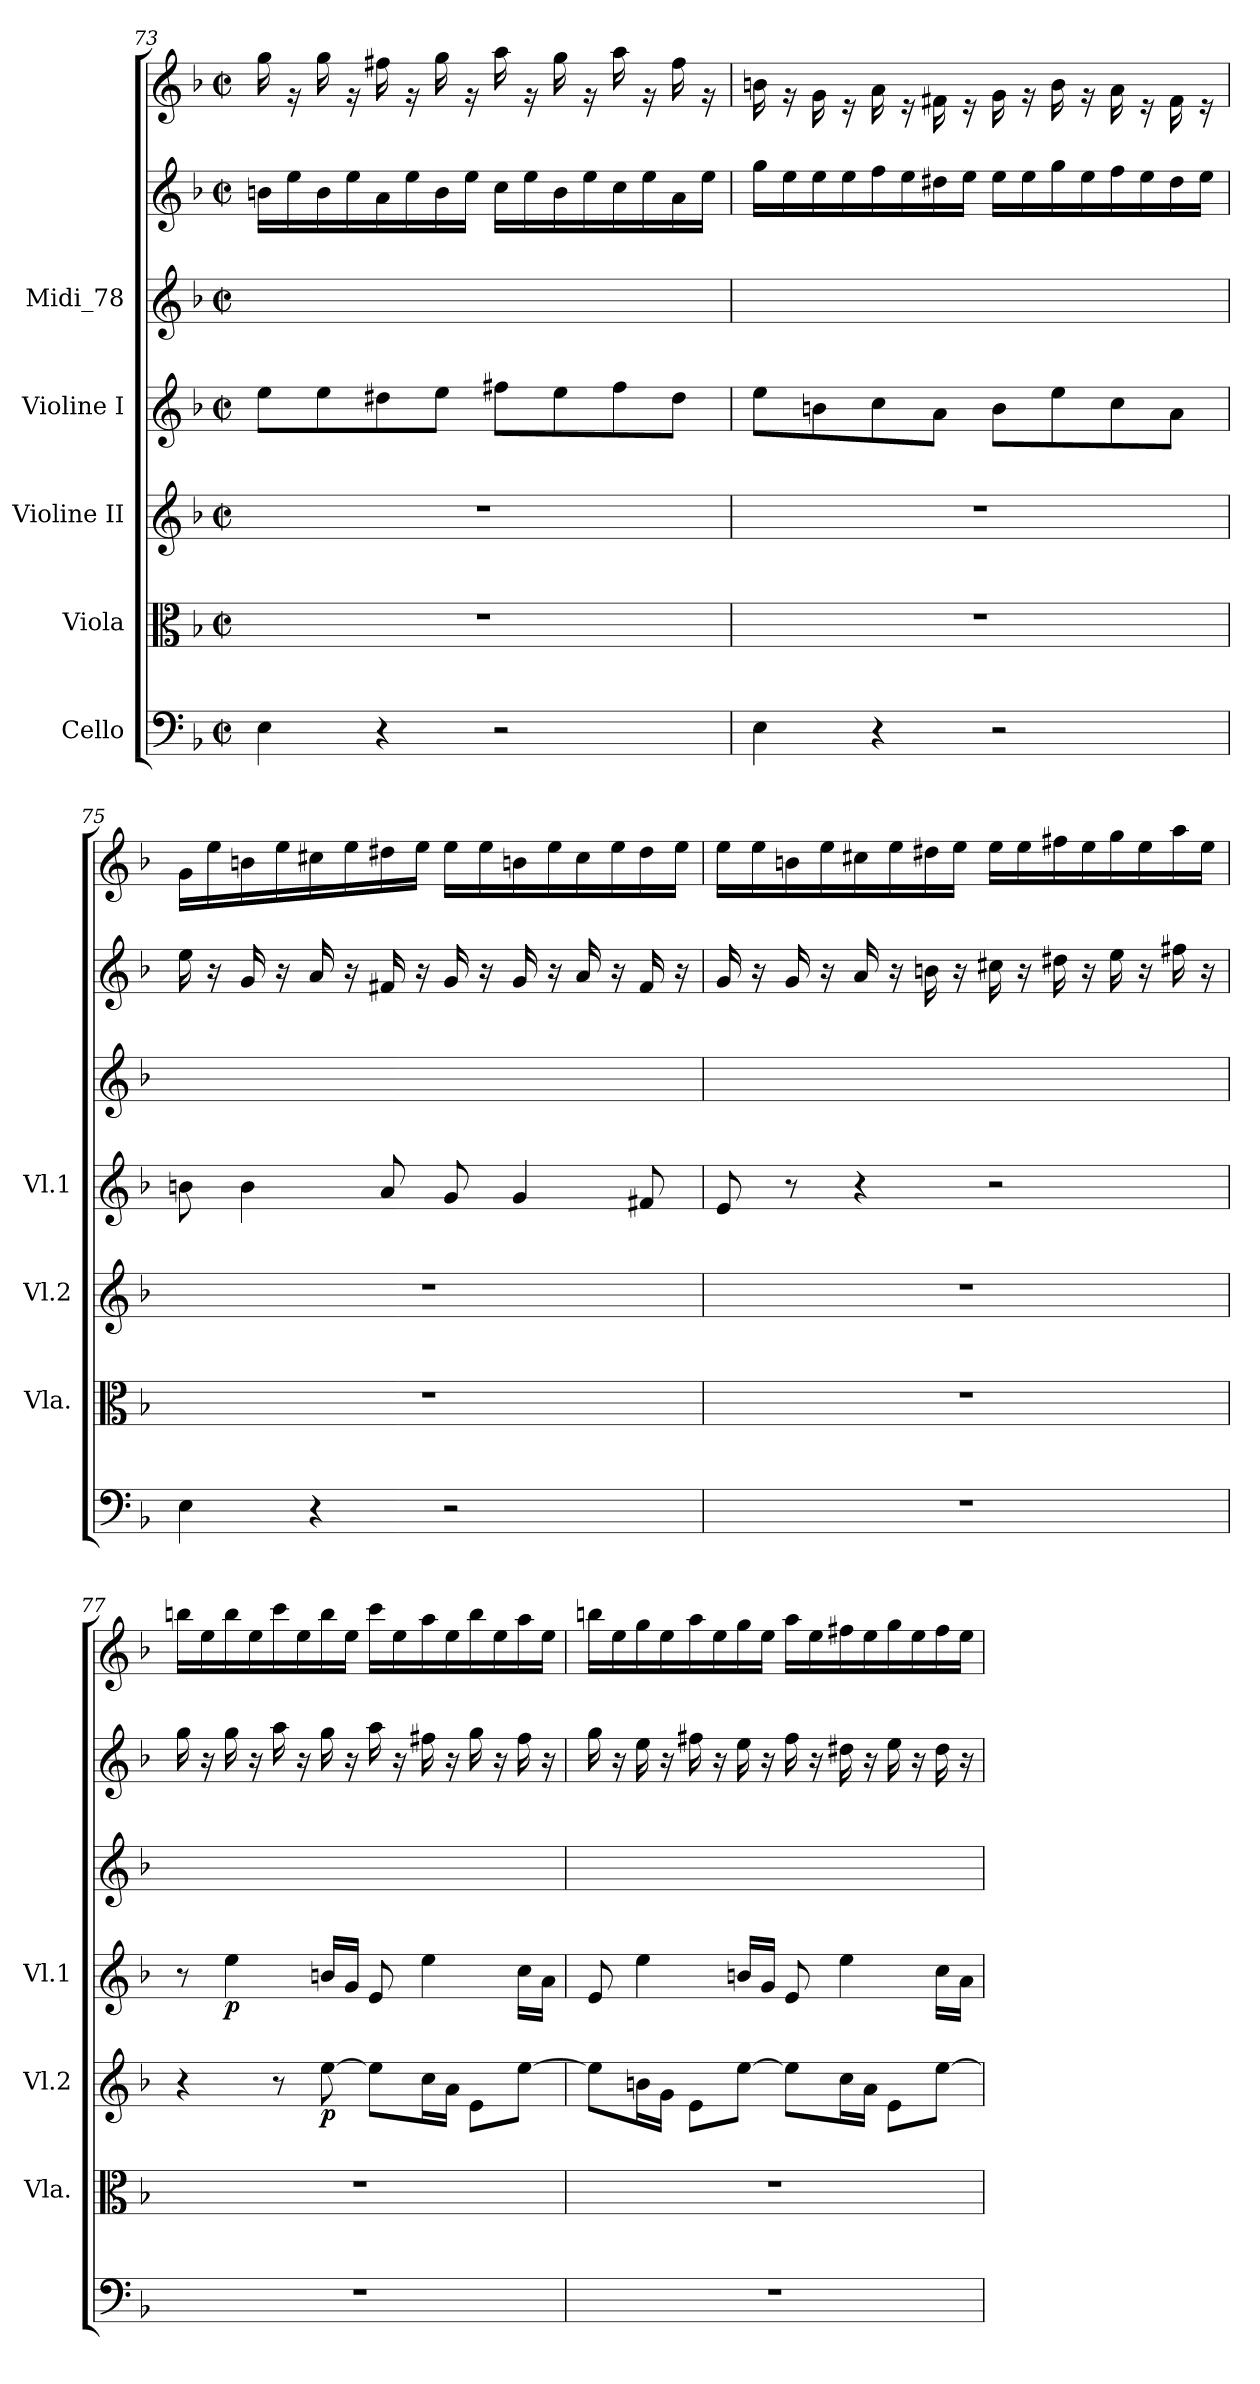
**kern	**kern	**kern	**dynam	**kern	**dynam	**kern	**kern	**kern
*part5	*part4	*part3	*part3	*part2	*part2	*part1	*part1	*part1
*staff7	*staff6	*staff5	*staff5	*staff4	*staff4	*staff3	*staff2	*staff1
*I"Cello	*I"Viola	*I"Violine II	*	*I"Violine I	*	*I"Midi_78	*	*
*	*I'Vla.	*I'Vl.2	*	*I'Vl.1	*	*	*	*
*clefF4	*clefC3	*clefG2	*	*clefG2	*	*clefG2	*clefG2	*clefG2
*k[b-]	*k[b-]	*k[b-]	*	*k[b-]	*	*k[b-]	*k[b-]	*k[b-]
*F:	*F:	*F:	*	*F:	*	*F:	*F:	*F:
*M2/2	*M2/2	*M2/2	*	*M2/2	*	*M2/2	*M2/2	*M2/2
*met(c|)	*met(c|)	*met(c|)	*	*met(c|)	*	*met(c|)	*met(c|)	*met(c|)
=73	=73	=73	=73	=73	=73	=73	=73	=73
*	*	*	*	*	*	*	*	*^
4E\	1r	1r	.	8ee\L	.	1ryy	16bn\LL	1ryy	16gg\
.	.	.	.	.	.	.	16ee\	.	16r
.	.	.	.	8ee\	.	.	16b\	.	16gg\
.	.	.	.	.	.	.	16ee\	.	16r
4r	.	.	.	8dd#X\	.	.	16a\	.	16ff#X\
.	.	.	.	.	.	.	16ee\	.	16r
.	.	.	.	8ee\J	.	.	16b\	.	16gg\
.	.	.	.	.	.	.	16ee\JJ	.	16r
2r	.	.	.	8ff#X\L	.	.	16cc\LL	.	16aa\
.	.	.	.	.	.	.	16ee\	.	16r
.	.	.	.	8ee\	.	.	16b\	.	16gg\
.	.	.	.	.	.	.	16ee\	.	16r
.	.	.	.	8ff#\	.	.	16cc\	.	16aa\
.	.	.	.	.	.	.	16ee\	.	16r
.	.	.	.	8dd#\J	.	.	16a\	.	16ff#\
.	.	.	.	.	.	.	16ee\JJ	.	16r
!!LO:PB:g=z	!!
=74	=74	=74	=74	=74	=74	=74	=74	=74	=74
4E\	1r	1r	.	8ee\L	.	1ryy	16gg\LL	1ryy	16bn\
.	.	.	.	.	.	.	16ee\	.	16r
.	.	.	.	8bn\	.	.	16ee\	.	16g\
.	.	.	.	.	.	.	16ee\	.	16r
4r	.	.	.	8cc\	.	.	16ff\	.	16a\
.	.	.	.	.	.	.	16ee\	.	16r
.	.	.	.	8a\J	.	.	16dd#X\	.	16f#X\
.	.	.	.	.	.	.	16ee\JJ	.	16r
2r	.	.	.	8b\L	.	.	16ee\LL	.	16g\
.	.	.	.	.	.	.	16ee\	.	16r
.	.	.	.	8ee\	.	.	16gg\	.	16b\
.	.	.	.	.	.	.	16ee\	.	16r
.	.	.	.	8cc\	.	.	16ff\	.	16a\
.	.	.	.	.	.	.	16ee\	.	16r
.	.	.	.	8a\J	.	.	16dd#\	.	16f#i\
.	.	.	.	.	.	.	16ee\JJ	.	16r
=75	=75	=75	=75	=75	=75	=75	=75	=75	=75
4E\	1r	1r	.	8bn\	.	1ryy	16ee\	1ryy	16g\LL
.	.	.	.	.	.	.	16r	.	16ee\
.	.	.	.	4b\	.	.	16g/	.	16bn\
.	.	.	.	.	.	.	16r	.	16ee\
4r	.	.	.	.	.	.	16a/	.	16cc#X\
.	.	.	.	.	.	.	16r	.	16ee\
.	.	.	.	8a/	.	.	16f#X/	.	16dd#X\
.	.	.	.	.	.	.	16r	.	16ee\JJ
2r	.	.	.	8g/	.	.	16g/	.	16ee\LL
.	.	.	.	.	.	.	16r	.	16ee\
.	.	.	.	4g/	.	.	16g/	.	16bni\
.	.	.	.	.	.	.	16r	.	16ee\
.	.	.	.	.	.	.	16a/	.	16cc#i\
.	.	.	.	.	.	.	16r	.	16ee\
.	.	.	.	8f#X/	.	.	16f#i/	.	16dd#i\
.	.	.	.	.	.	.	16r	.	16ee\JJ
!!LO:LB:g=z	!!
=76	=76	=76	=76	=76	=76	=76	=76	=76	=76
1r	1r	1r	.	8e/	.	1ryy	16g/	1ryy	16ee\LL
.	.	.	.	.	.	.	16r	.	16ee\
.	.	.	.	8r	.	.	16g/	.	16bn\
.	.	.	.	.	.	.	16r	.	16ee\
.	.	.	.	4r	.	.	16a/	.	16cc#X\
.	.	.	.	.	.	.	16r	.	16ee\
.	.	.	.	.	.	.	16bn\	.	16dd#X\
.	.	.	.	.	.	.	16r	.	16ee\JJ
.	.	.	.	2r	.	.	16cc#X\	.	16ee\LL
.	.	.	.	.	.	.	16r	.	16ee\
.	.	.	.	.	.	.	16dd#X\	.	16ff#X\
.	.	.	.	.	.	.	16r	.	16ee\
.	.	.	.	.	.	.	16ee\	.	16gg\
.	.	.	.	.	.	.	16r	.	16ee\
.	.	.	.	.	.	.	16ff#X\	.	16aa\
.	.	.	.	.	.	.	16r	.	16ee\JJ
=77	=77	=77	=77	=77	=77	=77	=77	=77	=77
1r	1r	4r	.	8r	.	1ryy	16gg\	1ryy	16bbn\LL
.	.	.	.	.	.	.	16r	.	16ee\
!	!	!	!	!	!LO:DY:b	!	!	!	!
.	.	.	.	4ee\	p	.	16gg\	.	16bb\
.	.	.	.	.	.	.	16r	.	16ee\
.	.	8r	.	.	.	.	16aa\	.	16ccc\
.	.	.	.	.	.	.	16r	.	16ee\
!	!	!	!LO:DY:b	!	!	!	!	!	!
.	.	[8ee\	p	16bn/LL	.	.	16gg\	.	16bb\
.	.	.	.	16g/JJ	.	.	16r	.	16ee\JJ
.	.	8ee\L]	.	8e/	.	.	16aa\	.	16ccc\LL
.	.	.	.	.	.	.	16r	.	16ee\
.	.	16cc\L	.	4ee\	.	.	16ff#X\	.	16aa\
.	.	16a\JJ	.	.	.	.	16r	.	16ee\
.	.	8e\L	.	.	.	.	16gg\	.	16bb\
.	.	.	.	.	.	.	16r	.	16ee\
.	.	[8ee\J	.	16cc\LL	.	.	16ff#\	.	16aa\
.	.	.	.	16a\JJ	.	.	16r	.	16ee\JJ
!!LO:PB:g=z	!!
=78	=78	=78	=78	=78	=78	=78	=78	=78	=78
1r	1r	8ee\L]	.	8e/	.	1ryy	16gg\	1ryy	16bbn\LL
.	.	.	.	.	.	.	16r	.	16ee\
.	.	16bn\L	.	4ee\	.	.	16ee\	.	16gg\
.	.	16g\JJ	.	.	.	.	16r	.	16ee\
.	.	8e\L	.	.	.	.	16ff#X\	.	16aa\
.	.	.	.	.	.	.	16r	.	16ee\
.	.	[8ee\J	.	16bn/LL	.	.	16ee\	.	16gg\
.	.	.	.	16g/JJ	.	.	16r	.	16ee\JJ
.	.	8ee\L]	.	8e/	.	.	16ff#\	.	16aa\LL
.	.	.	.	.	.	.	16r	.	16ee\
.	.	16cc\L	.	4ee\	.	.	16dd#X\	.	16ff#X\
.	.	16a\JJ	.	.	.	.	16r	.	16ee\
.	.	8e\L	.	.	.	.	16ee\	.	16gg\
.	.	.	.	.	.	.	16r	.	16ee\
.	.	[8ee\J	.	16cc\LL	.	.	16dd#\	.	16ff#\
.	.	.	.	16a\JJ	.	.	16r	.	16ee\JJ
*	*	*	*	*	*	*	*	*v	*v
=	=	=	=	=	=	=	=	=
*-	*-	*-	*-	*-	*-	*-	*-	*-
